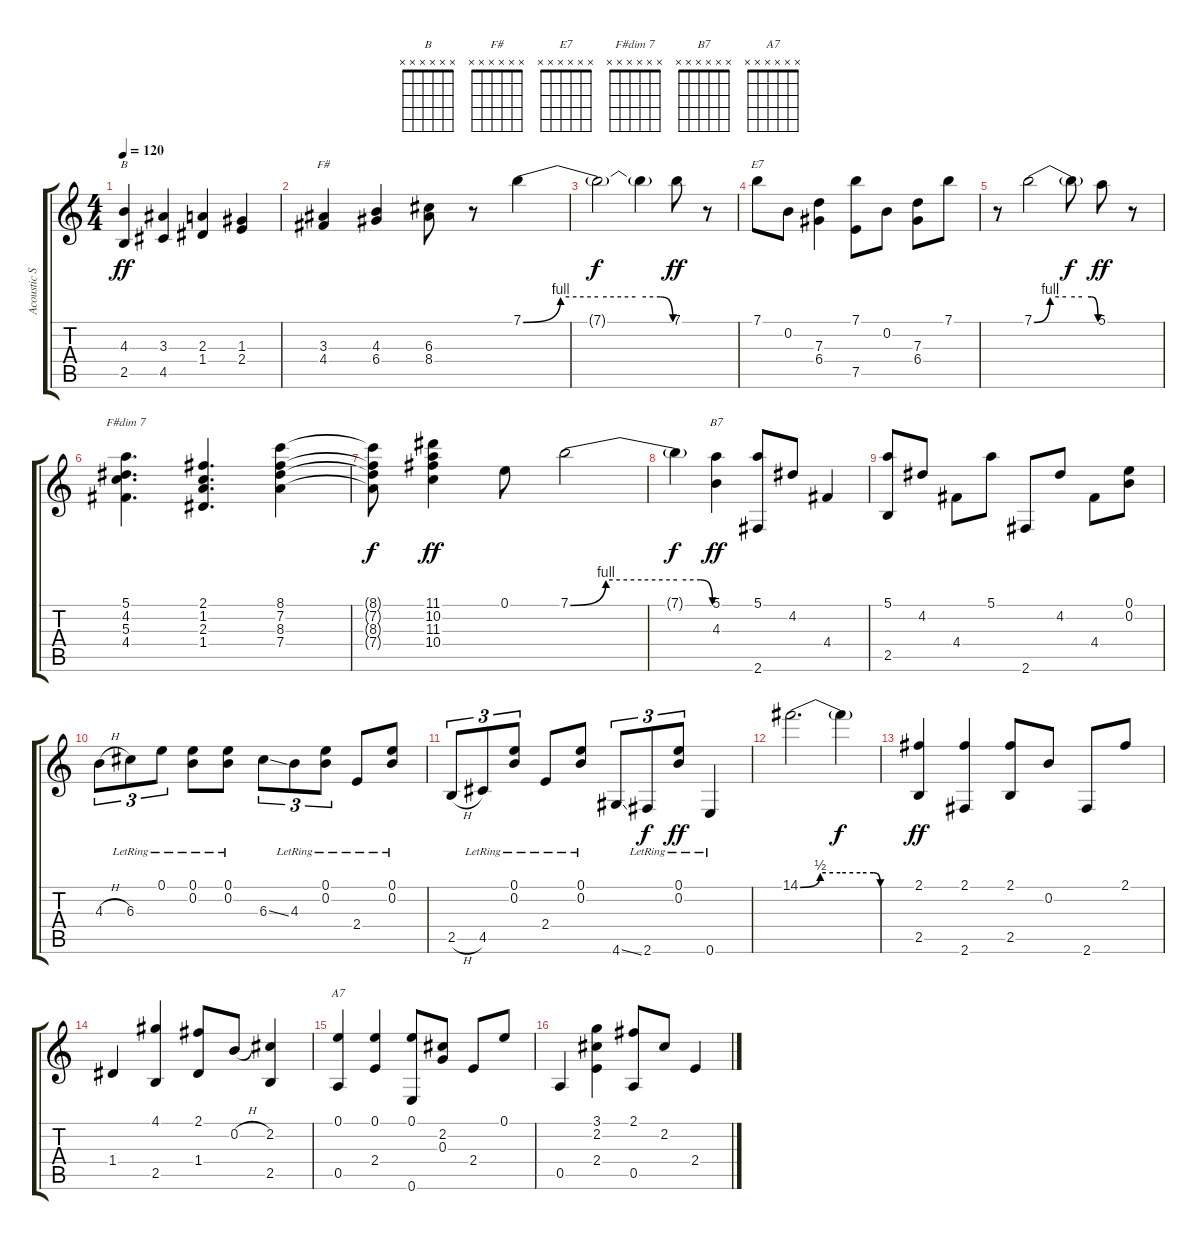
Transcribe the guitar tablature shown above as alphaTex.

\track ("Acoustic Steel Stg." "Acoustic S") {instrument acousticguitarsteel}
\staff {score tabs}
\tuning (E4 B3 G3 D3 A2 E2) {hide}
\chord ("B" x x x x x x)
\chord ("F#" x x x x x x)
\chord ("E7" x x x x x x)
\chord ("F#dim 7" x x x x x x)
\chord ("B7" x x x x x x)
\chord ("A7" x x x x x x)
\ts (4 4)
\tempo 120
\clef g2
\ks c
(4.3 2.5).4{ch "B" dy ff} (3.3 4.5).4 (2.3 1.4).4 (1.3 2.4).4 |
(3.3 4.4).4{ch "F#"} (4.3 6.4).4 (6.3 8.4).8 r.8 7.1{be (custom 0 0 15 4 30 4 45 4 55 4 60 0)}.4 |
7.1{t}.2{dy f} 7.1{t}.4 7.1.8{dy ff} r.8 |
7.1.8{ch "E7"} 0.2.8 (7.3 6.4).4 (7.1 7.5).8 0.2.8 (7.3 6.4).8 7.1.8 |
r.8 7.1{be (custom 0 0 15 4 30 4 45 4 54 4 60 0)}.2 7.1{t}.8{dy f} 5.1.8{dy ff} r.8 |
(5.1 4.2 5.3 4.4).4{d ch "F#dim 7"} (2.1 1.2 2.3 1.4).4{d} (8.1 7.2 8.3 7.4).4 |
(8.1{t} 7.2{t} 8.3{t} 7.4{t}).8{dy f} (11.1 10.2 11.3 10.4).4{dy ff} 0.1.8 7.1{be (custom 0 0 15 4 30 4 45 4 55 4 60 0)}.2 |
7.1{t}.4{dy f} (5.1 4.3).4{ch "B7" dy ff} (5.1 2.6).8 4.2.8 4.4.4 |
(5.1 2.5).8 4.2.8 4.4.8 5.1.8 2.6.8 4.2.8 4.4.8 (0.1 0.2).8 |
4.3{h}.8{tu (3 2)} 6.3{lr}.8{tu (3 2)} 0.1{lr}.8{tu (3 2)} (0.1{lr} 0.2{lr}).8 (0.1{lr} 0.2{lr}).8 6.3{ss}.8{tu (3 2)} 4.3{lr}.8{tu (3 2)} (0.1{lr} 0.2{lr}).8{tu (3 2)} 2.4{lr}.8 (0.1{lr} 0.2{lr}).8 |
2.5{h}.8{tu (3 2)} 4.5{lr}.8{tu (3 2)} (0.1{lr} 0.2{lr}).8{tu (3 2)} 2.4{lr}.8 (0.1{lr} 0.2{lr}).8 4.6{ss}.8{tu (3 2)} 2.6{lr}.8{tu (3 2) dy f} (0.1{lr} 0.2{lr}).8{tu (3 2) dy ff} 0.6{lr}.4 |
14.1{be (custom 0 0 15 2 30 2 45 2 55 2 60 0)}.2{d} 14.1{t}.4{dy f} |
(2.1 2.5).4{dy ff} (2.1 2.6).4 (2.1 2.5).8 0.2.8 2.6.8 2.1.8 |
1.4.4 (4.1 2.5).4 (2.1 1.4).8 0.2{h}.8 (2.2 2.5).4 |
(0.1 0.5).4{ch "A7"} (0.1 2.4).4 (0.1 0.6).8 (2.2 0.3).8 2.4.8 0.1.8 |
0.5.4 (3.1 2.2 2.4).4 (2.1 0.5).8 2.2.8 2.4.4
